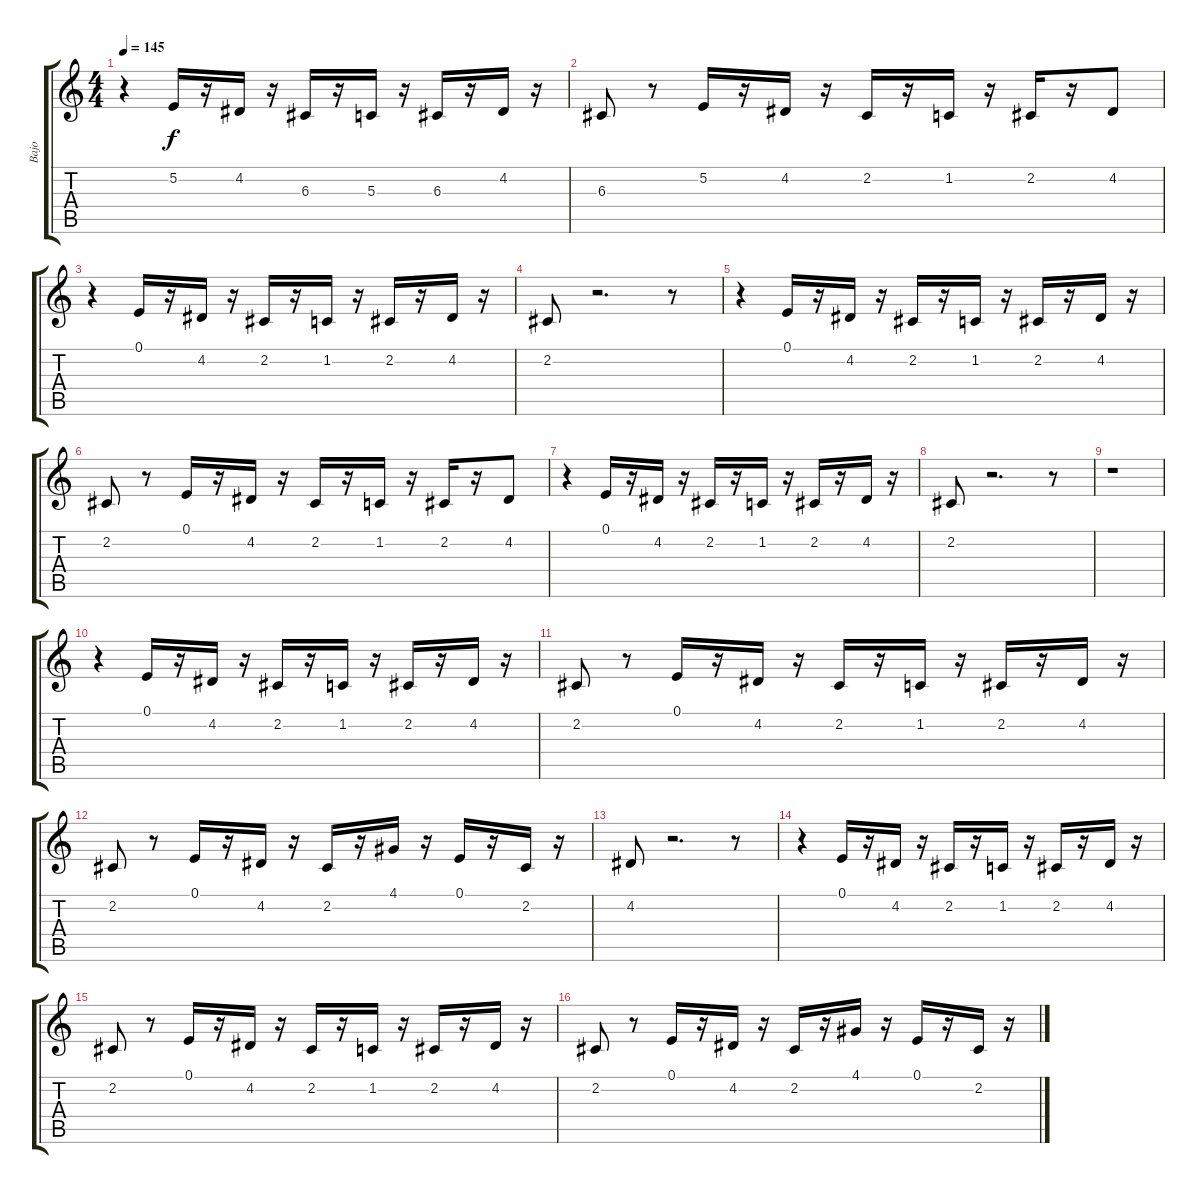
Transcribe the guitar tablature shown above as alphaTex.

\track ("Bajo" "Bajo") {instrument choiraahs}
\staff {score tabs}
\tuning (E4 B3 G3 D3 A2 E2) {hide}
\ts (4 4)
\tempo 145
\clef g2
\ks c
r.4{dy f instrument choiraahs} 5.2.16 r.16 4.2.16 r.16 6.3.16 r.16 5.3.16 r.16 6.3.16 r.16 4.2.16 r.16 |
6.3.8 r.8 5.2.16 r.16 4.2.16 r.16 2.2.16 r.16 1.2.16 r.16 2.2.16 r.16 4.2.8 |
r.4 0.1.16 r.16 4.2.16 r.16 2.2.16 r.16 1.2.16 r.16 2.2.16 r.16 4.2.16 r.16 |
2.2.8 r.2{d} r.8 |
r.4 0.1.16 r.16 4.2.16 r.16 2.2.16 r.16 1.2.16 r.16 2.2.16 r.16 4.2.16 r.16 |
2.2.8 r.8 0.1.16 r.16 4.2.16 r.16 2.2.16 r.16 1.2.16 r.16 2.2.16 r.16 4.2.8 |
r.4 0.1.16 r.16 4.2.16 r.16 2.2.16 r.16 1.2.16 r.16 2.2.16 r.16 4.2.16 r.16 |
2.2.8 r.2{d} r.8 |
r.1 |
r.4 0.1.16 r.16 4.2.16 r.16 2.2.16 r.16 1.2.16 r.16 2.2.16 r.16 4.2.16 r.16 |
2.2.8 r.8 0.1.16 r.16 4.2.16 r.16 2.2.16 r.16 1.2.16 r.16 2.2.16 r.16 4.2.16 r.16 |
2.2.8 r.8 0.1.16 r.16 4.2.16 r.16 2.2.16 r.16 4.1.16 r.16 0.1.16 r.16 2.2.16 r.16 |
4.2.8 r.2{d} r.8 |
r.4 0.1.16 r.16 4.2.16 r.16 2.2.16 r.16 1.2.16 r.16 2.2.16 r.16 4.2.16 r.16 |
2.2.8 r.8 0.1.16 r.16 4.2.16 r.16 2.2.16 r.16 1.2.16 r.16 2.2.16 r.16 4.2.16 r.16 |
2.2.8 r.8 0.1.16 r.16 4.2.16 r.16 2.2.16 r.16 4.1.16 r.16 0.1.16 r.16 2.2.16 r.16
